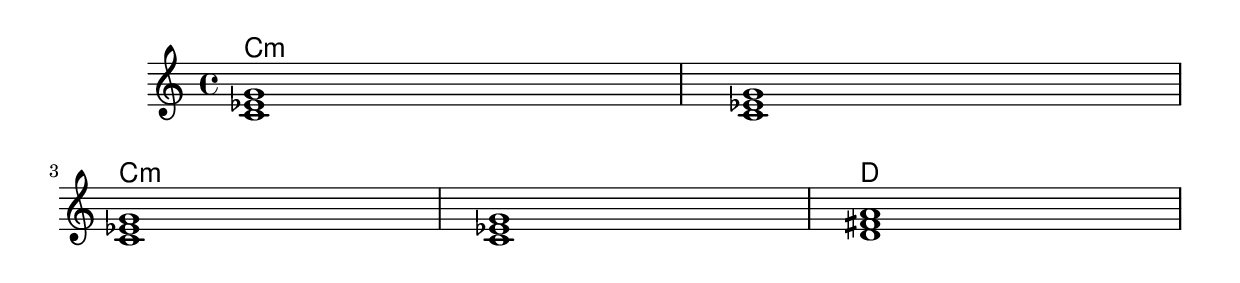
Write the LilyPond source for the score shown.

%% DO NOT EDIT this file manually; it is automatically
%% generated from LSR http://lsr.dsi.unimi.it
%% Make any changes in LSR itself, or in Documentation/snippets/new/ ,
%% and then run scripts/auxiliar/makelsr.py
%%
%% This file is in the public domain.
\version "2.14.0"

\header {
%% Translation of GIT committish: 3b125956b08d27ef39cd48bfa3a2f1e1bb2ae8b4
  texidocfr = "
Vous pouvez faire ressortir les chiffrages d'accords s'ils ne sont
imprimés qu'aux changements d'accord ou en début de ligne.

"
  doctitlefr = "Impression des accords si changement"

  lsrtags = "chords"







%% Translation of GIT committish: 6977ddc9a3b63ea810eaecb864269c7d847ccf98
  texidoces = "
Se pueden imprimir los acordes exclusivamente al comienzo de las
líneas y cuando cambia el acorde.

"
  doctitlees = "Imprimir los acordes cuando se produce un cambio"


%% Translation of GIT committish: 0a868be38a775ecb1ef935b079000cebbc64de40
  texidocde = "
Akkordsymbole können so eingestellt werden, dass sie nur zu Beginn der Zeile
und bei Akkordwechseln angezeigt werden.

"
  doctitlede = "Akkordsymbole bei Wechsel anzeigen"

  texidoc = "
Chord names can be displayed only at the start of lines and when the
chord changes.

"
  doctitle = "Showing chords at changes"
} % begin verbatim

harmonies = \chordmode {
  c1:m c:m \break c:m c:m d
}
<<
  \new ChordNames {
    \set chordChanges = ##t
    \harmonies
  }
  \new Staff {
    \relative c' { \harmonies }
  }
>>

